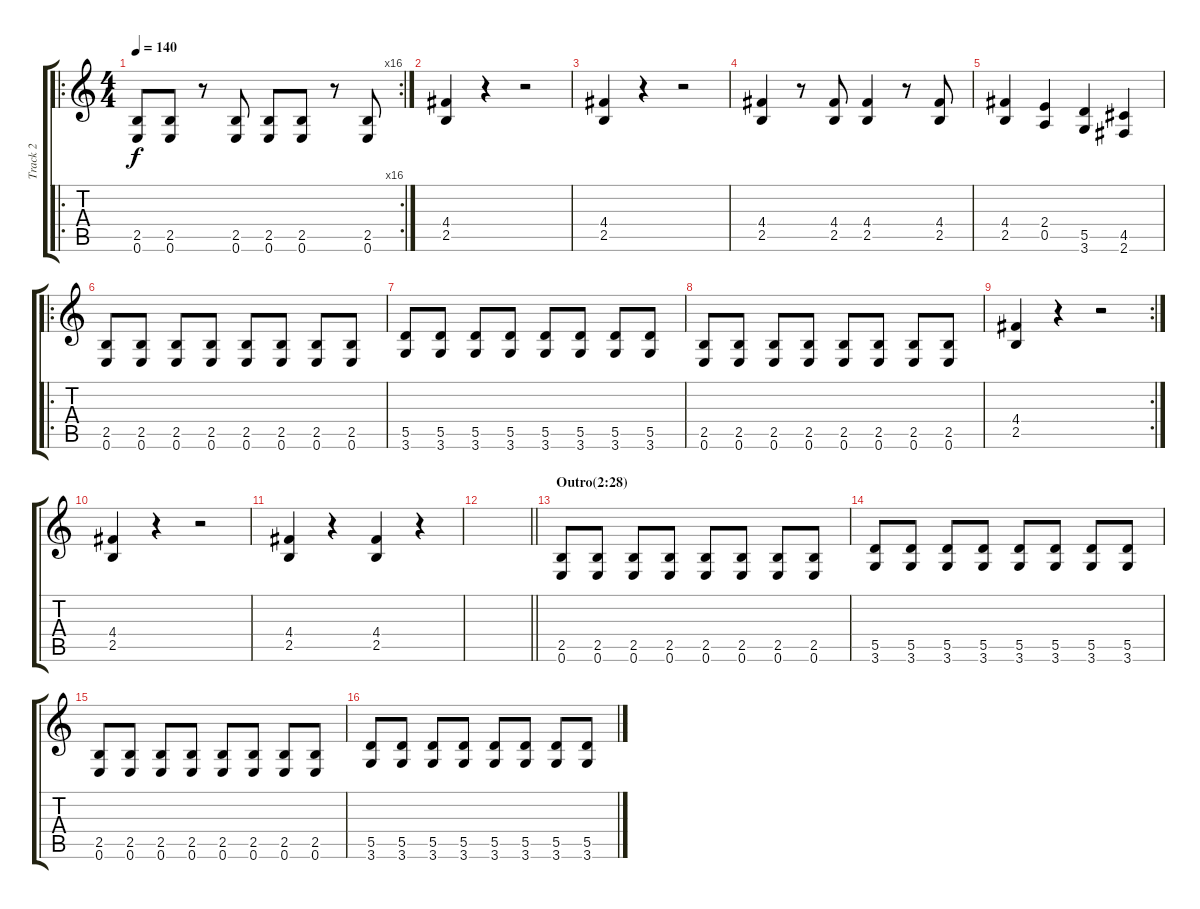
\track ("Track 2" "Track 2") {instrument distortionguitar}
\staff {score tabs}
\tuning (E4 B3 G3 D3 A2 E2) {hide}
\ro
\rc 16
\ts (4 4)
\tempo 140
\clef g2
\ks c
(2.5 0.6).8{dy f} (2.5 0.6).8 r.8 (2.5 0.6).8 (2.5 0.6).8 (2.5 0.6).8 r.8 (2.5 0.6).8 |
(4.4 2.5).4 r.4 r.2 |
(4.4 2.5).4 r.4 r.2 |
(4.4 2.5).4 r.8 (4.4 2.5).8 (4.4 2.5).4 r.8 (4.4 2.5).8 |
(4.4 2.5).4 (2.4 0.5).4 (5.5 3.6).4 (4.5 2.6).4 |
\ro
(2.5 0.6).8 (2.5 0.6).8 (2.5 0.6).8 (2.5 0.6).8 (2.5 0.6).8 (2.5 0.6).8 (2.5 0.6).8 (2.5 0.6).8 |
(5.5 3.6).8 (5.5 3.6).8 (5.5 3.6).8 (5.5 3.6).8 (5.5 3.6).8 (5.5 3.6).8 (5.5 3.6).8 (5.5 3.6).8 |
(2.5 0.6).8 (2.5 0.6).8 (2.5 0.6).8 (2.5 0.6).8 (2.5 0.6).8 (2.5 0.6).8 (2.5 0.6).8 (2.5 0.6).8 |
\rc 2
(4.4 2.5).4 r.4 r.2 |
(4.4 2.5).4 r.4 r.2 |
(4.4 2.5).4 r.4 (4.4 2.5).4 r.4 |
\barLineRight lightlight
|
\section ("" "Outro(2:28)")
(2.5 0.6).8 (2.5 0.6).8 (2.5 0.6).8 (2.5 0.6).8 (2.5 0.6).8 (2.5 0.6).8 (2.5 0.6).8 (2.5 0.6).8 |
(5.5 3.6).8 (5.5 3.6).8 (5.5 3.6).8 (5.5 3.6).8 (5.5 3.6).8 (5.5 3.6).8 (5.5 3.6).8 (5.5 3.6).8 |
(2.5 0.6).8 (2.5 0.6).8 (2.5 0.6).8 (2.5 0.6).8 (2.5 0.6).8 (2.5 0.6).8 (2.5 0.6).8 (2.5 0.6).8 |
(5.5 3.6).8 (5.5 3.6).8 (5.5 3.6).8 (5.5 3.6).8 (5.5 3.6).8 (5.5 3.6).8 (5.5 3.6).8 (5.5 3.6).8
